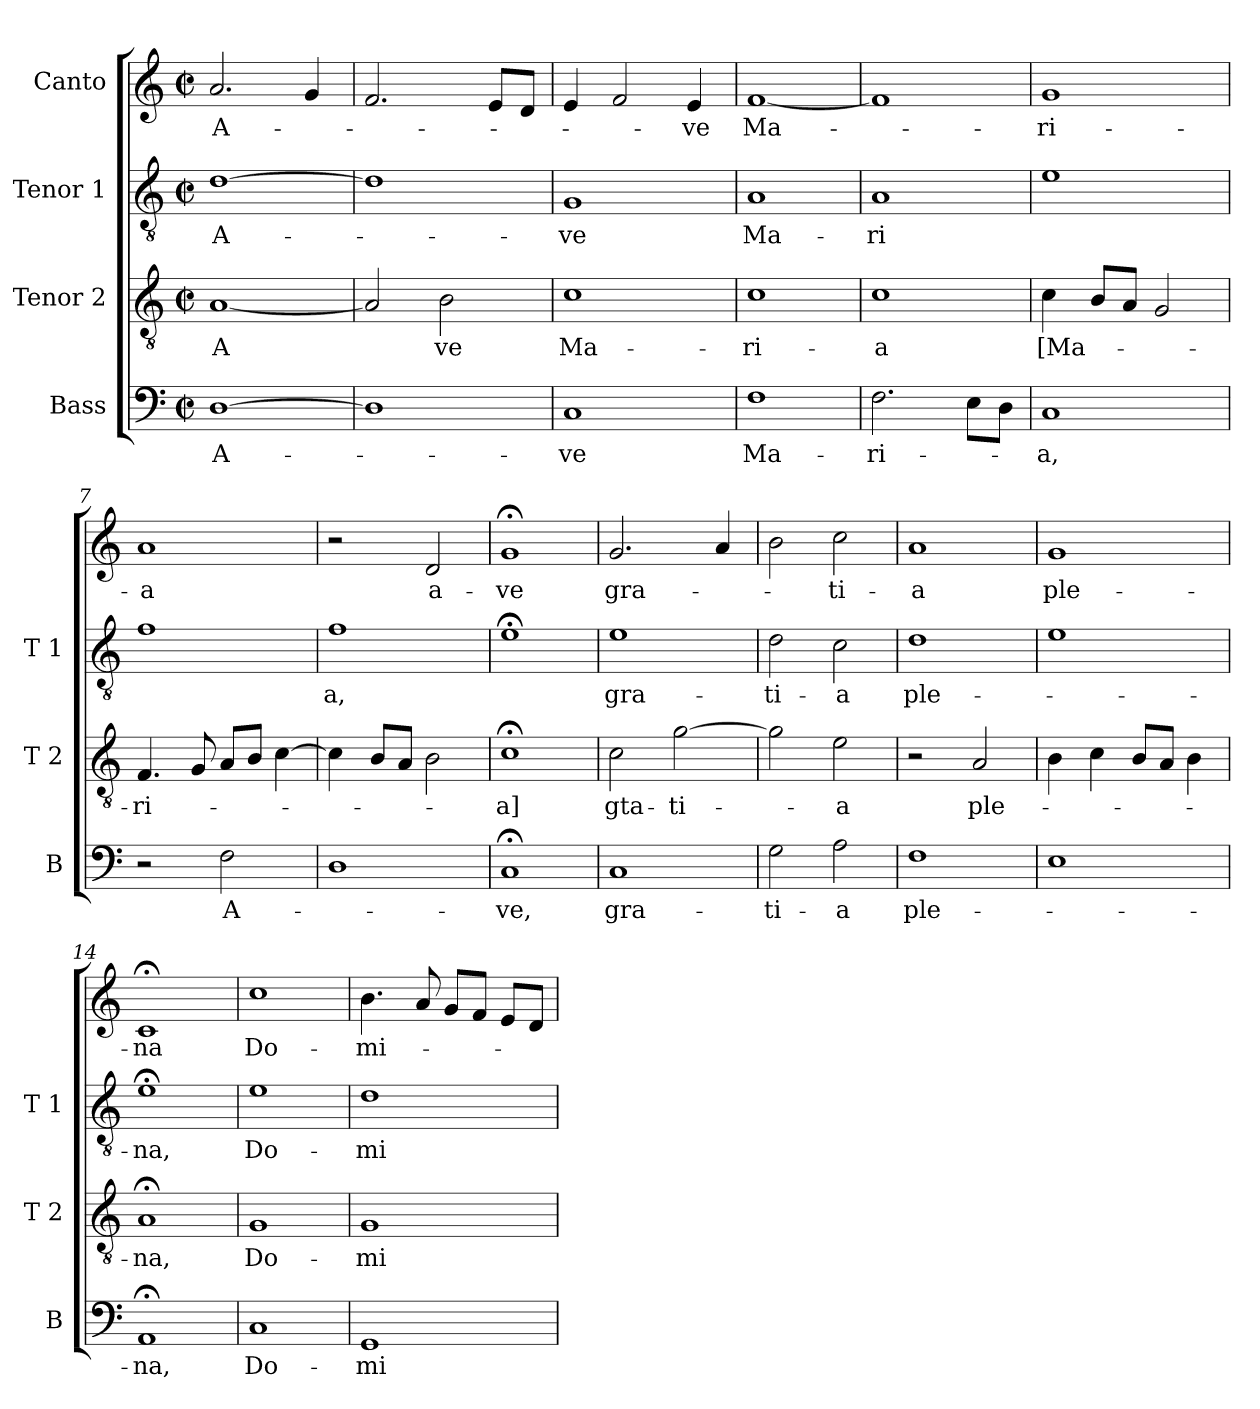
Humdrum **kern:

**kern	**text	**kern	**text	**kern	**text	**kern	**text
*part4	*part4	*part3	*part3	*part2	*part2	*part1	*part1
*staff4	*staff4	*staff3	*staff3	*staff2	*staff2	*staff1	*staff1
*I"Bass	*	*I"Tenor 2	*	*I"Tenor 1	*	*I"Canto	*
*I'B	*	*I'T 2	*	*I'T 1	*	*	*
*clefF4	*	*clefGv2	*	*clefGv2	*	*clefG2	*
*k[]	*	*k[]	*	*k[]	*	*k[]	*
*C:	*	*C:	*	*C:	*	*C:	*
*M2/2	*	*M2/2	*	*M2/2	*	*M2/2	*
*met(c|)	*	*met(c|)	*	*met(c|)	*	*met(c|)	*
=1	=1	=1	=1	=1	=1	=1	=1
!	!LO:LY:b	!	!LO:LY:b	!	!LO:LY:b	!	!LO:LY:b
[1D	A-	[1A	A	[1d	A-	2.a/	A-
.	.	.	.	.	.	4g/	.
=2	=2	=2	=2	=2	=2	=2	=2
1D]	.	2A/]	.	1d]	.	2.f/	.
!	!	!	!LO:LY:b	!	!	!	!
.	.	2B\	ve	.	.	.	.
.	.	.	.	.	.	8e/L	.
.	.	.	.	.	.	8d/J	.
=3	=3	=3	=3	=3	=3	=3	=3
!	!LO:LY:b	!	!LO:LY:b	!	!LO:LY:b	!	!
1C	-ve	1c	Ma-	1G	-ve	4e/	.
.	.	.	.	.	.	2f/	.
!	!	!	!	!	!	!	!LO:LY:b
.	.	.	.	.	.	4e/	-ve
=4	=4	=4	=4	=4	=4	=4	=4
!	!LO:LY:b	!	!LO:LY:b	!	!LO:LY:b	!	!LO:LY:b
1F	Ma-	1c	-ri-	1A	Ma-	[1f	Ma-
=5	=5	=5	=5	=5	=5	=5	=5
!	!LO:LY:b	!	!LO:LY:b	!	!LO:LY:b	!	!
2.F\	-ri-	1c	-a	1A	-ri	1f]	.
8E\L	.	.	.	.	.	.	.
8D\J	.	.	.	.	.	.	.
=6	=6	=6	=6	=6	=6	=6	=6
!	!LO:LY:b	!	!LO:LY:b	!	!	!	!LO:LY:b
1C	-a,	4c\	[Ma-	1e	.	1g	-ri-
.	.	8B/L	.	.	.	.	.
.	.	8A/J	.	.	.	.	.
.	.	2G/	.	.	.	.	.
!!LO:LB:g=z
=7	=7	=7	=7	=7	=7	=7	=7
!	!	!	!LO:LY:b	!	!	!	!LO:LY:b
2r	.	4.F/	-ri-	1f	.	1a	-a
.	.	8G/	.	.	.	.	.
!	!LO:LY:b	!	!	!	!	!	!
2F\	A-	8A/L	.	.	.	.	.
.	.	8B/J	.	.	.	.	.
.	.	[4c\	.	.	.	.	.
=8	=8	=8	=8	=8	=8	=8	=8
!	!	!	!	!	!LO:LY:b	!	!
1D	.	4c\]	.	1f	a,	2r	.
.	.	8B/L	.	.	.	.	.
.	.	8A/J	.	.	.	.	.
!	!	!	!	!	!	!	!LO:LY:b
.	.	2B\	.	.	.	2d/	a-
=9	=9	=9	=9	=9	=9	=9	=9
!	!LO:LY:b	!	!LO:LY:b	!	!	!	!LO:LY:b
1C;<	-ve,	1c;<	-a]	1e;<	.	1g;<	-ve
=10	=10	=10	=10	=10	=10	=10	=10
!	!LO:LY:b	!	!LO:LY:b	!	!LO:LY:b	!	!LO:LY:b
1C	gra-	2c\	gta-	1e	gra-	2.g/	gra-
!	!	!	!LO:LY:b	!	!	!	!
.	.	[2g\	-ti-	.	.	.	.
.	.	.	.	.	.	4a/	.
=11	=11	=11	=11	=11	=11	=11	=11
!	!LO:LY:b	!	!	!	!LO:LY:b	!	!
2G\	-ti-	2g\]	.	2d\	-ti-	2b\	.
!	!LO:LY:b	!	!LO:LY:b	!	!LO:LY:b	!	!LO:LY:b
2A\	-a	2e\	-a	2c\	-a	2cc\	-ti-
=12	=12	=12	=12	=12	=12	=12	=12
!	!LO:LY:b	!	!	!	!LO:LY:b	!	!LO:LY:b
1F	ple-	2r	.	1d	ple-	1a	-a
!	!	!	!LO:LY:b	!	!	!	!
.	.	2A/	ple-	.	.	.	.
=13	=13	=13	=13	=13	=13	=13	=13
!	!	!	!	!	!	!	!LO:LY:b
1E	.	4B\	.	1e	.	1g	ple-
.	.	4c\	.	.	.	.	.
.	.	8B/L	.	.	.	.	.
.	.	8A/J	.	.	.	.	.
.	.	4B\	.	.	.	.	.
!!LO:LB:g=z
=14	=14	=14	=14	=14	=14	=14	=14
!	!LO:LY:b	!	!LO:LY:b	!	!LO:LY:b	!	!LO:LY:b
1AA;<	-na,	1A;<	-na,	1e;<	-na,	1c;<	-na
=15	=15	=15	=15	=15	=15	=15	=15
!	!LO:LY:b	!	!LO:LY:b	!	!LO:LY:b	!	!LO:LY:b
1C	Do-	1G	Do-	1e	Do-	1cc	Do-
=16	=16	=16	=16	=16	=16	=16	=16
!	!LO:LY:b	!	!LO:LY:b	!	!LO:LY:b	!	!LO:LY:b
1GG	-mi-	1G	-mi-	1d	-mi-	4.b\	-mi-
.	.	.	.	.	.	8a/	.
.	.	.	.	.	.	8g/L	.
.	.	.	.	.	.	8f/J	.
.	.	.	.	.	.	8e/L	.
.	.	.	.	.	.	8d/J	.
=	=	=	=	=	=	=	=
*-	*-	*-	*-	*-	*-	*-	*-
